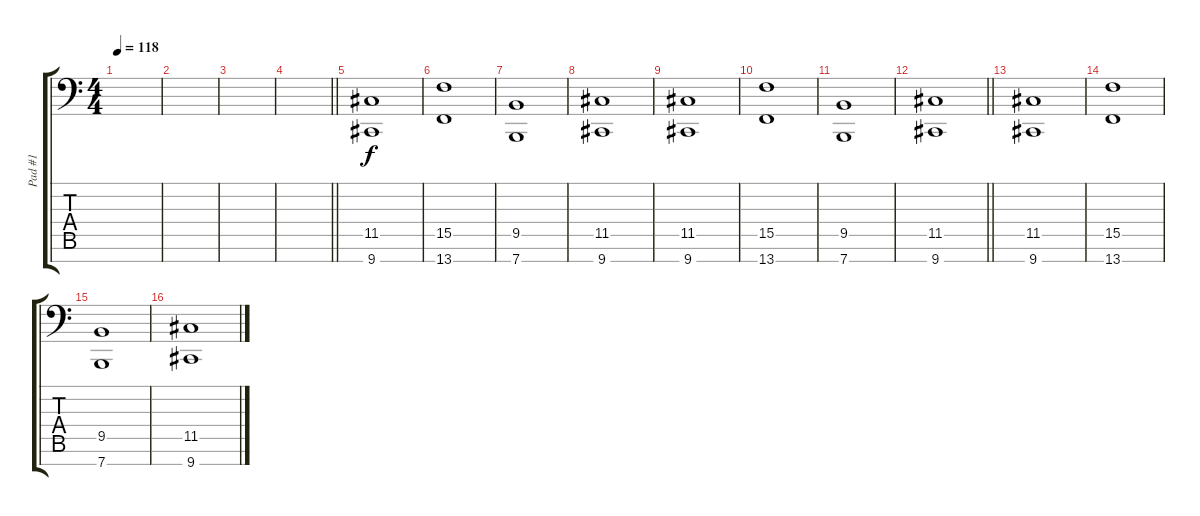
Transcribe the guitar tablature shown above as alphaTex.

\track ("Pad #1" "Pad #1") {instrument pad2warm}
\staff {score tabs}
\tuning (B3 G3 D3 A2 D2 B1 E1) {hide}
\ts (4 4)
\tempo 118
\clef f4
\ks c
|
|
|
\barLineRight lightlight
|
\section ("" "")
(11.5 9.7).1{volume 8} |
(15.5 13.7).1 |
(9.5 7.7).1 |
(11.5 9.7).1 |
(11.5 9.7).1 |
(15.5 13.7).1 |
(9.5 7.7).1 |
\barLineRight lightlight
(11.5 9.7).1 |
\section ("" "")
(11.5 9.7).1 |
(15.5 13.7).1 |
(9.5 7.7).1 |
(11.5 9.7).1
